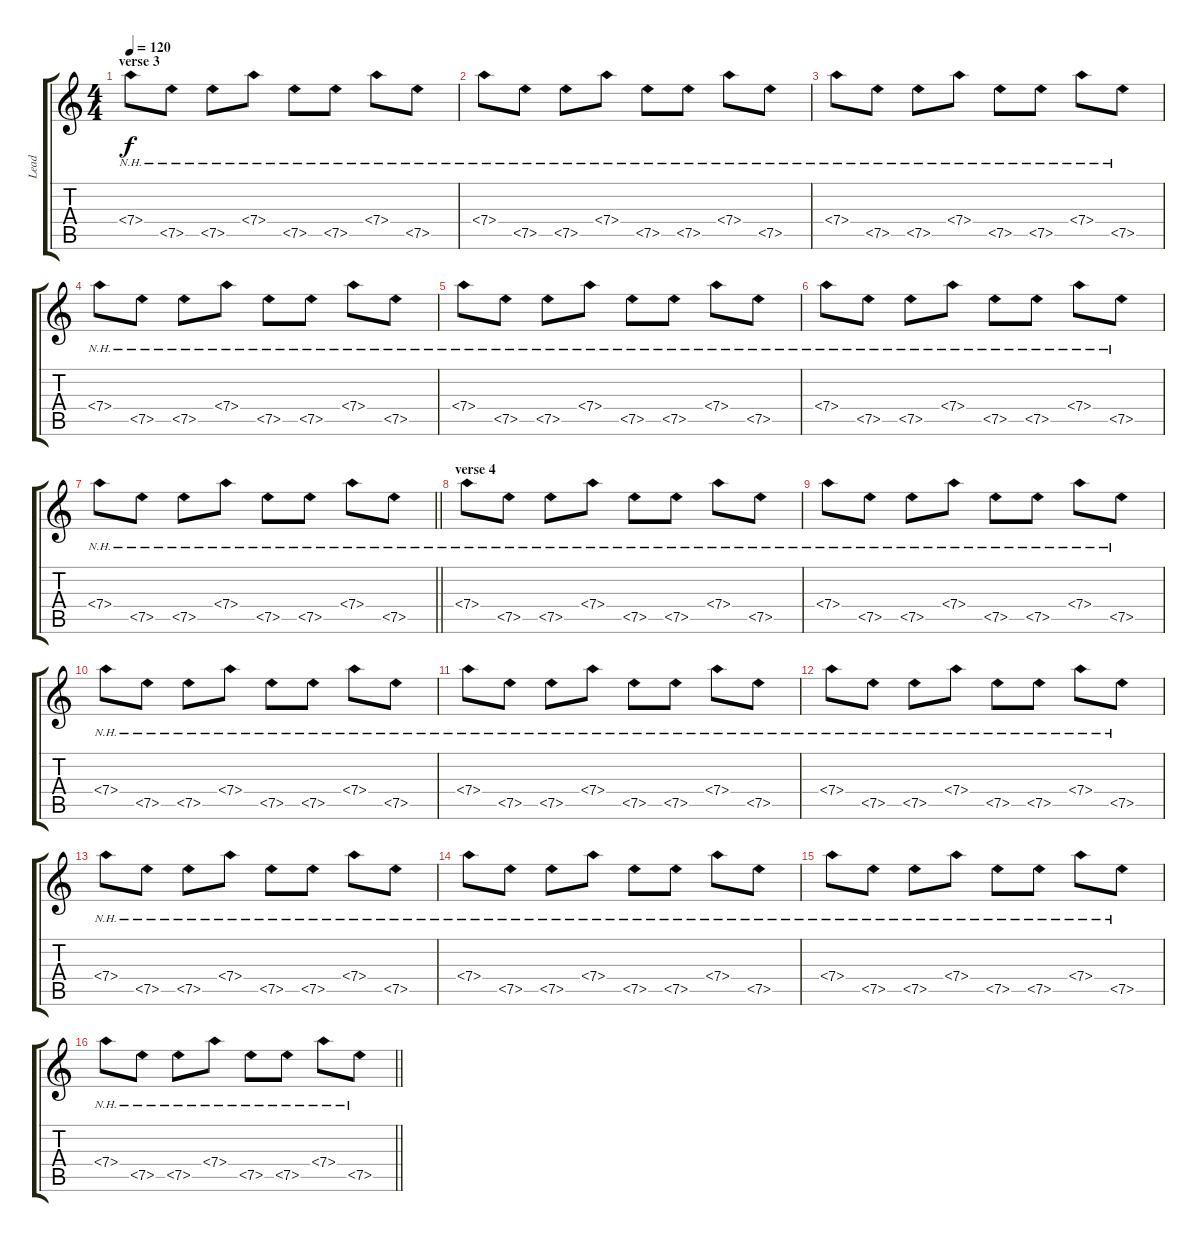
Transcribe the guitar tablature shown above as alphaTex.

\track ("Lead" "Lead") {instrument electricguitarclean}
\staff {score tabs}
\tuning (E4 B3 G3 D3 A2 E2) {hide}
\ts (4 4)
\section ("" "verse 3")
\tempo 120
\clef g2
\ks c
7.4{nh}.8{dy f} 7.5{nh}.8 7.5{nh}.8 7.4{nh}.8 7.5{nh}.8 7.5{nh}.8 7.4{nh}.8 7.5{nh}.8 |
7.4{nh}.8 7.5{nh}.8 7.5{nh}.8 7.4{nh}.8 7.5{nh}.8 7.5{nh}.8 7.4{nh}.8 7.5{nh}.8 |
7.4{nh}.8 7.5{nh}.8 7.5{nh}.8 7.4{nh}.8 7.5{nh}.8 7.5{nh}.8 7.4{nh}.8 7.5{nh}.8 |
7.4{nh}.8 7.5{nh}.8 7.5{nh}.8 7.4{nh}.8 7.5{nh}.8 7.5{nh}.8 7.4{nh}.8 7.5{nh}.8 |
7.4{nh}.8 7.5{nh}.8 7.5{nh}.8 7.4{nh}.8 7.5{nh}.8 7.5{nh}.8 7.4{nh}.8 7.5{nh}.8 |
7.4{nh}.8 7.5{nh}.8 7.5{nh}.8 7.4{nh}.8 7.5{nh}.8 7.5{nh}.8 7.4{nh}.8 7.5{nh}.8 |
\barLineRight lightlight
7.4{nh}.8 7.5{nh}.8 7.5{nh}.8 7.4{nh}.8 7.5{nh}.8 7.5{nh}.8 7.4{nh}.8 7.5{nh}.8 |
\section ("" "verse 4")
7.4{nh}.8 7.5{nh}.8 7.5{nh}.8 7.4{nh}.8 7.5{nh}.8 7.5{nh}.8 7.4{nh}.8 7.5{nh}.8 |
7.4{nh}.8 7.5{nh}.8 7.5{nh}.8 7.4{nh}.8 7.5{nh}.8 7.5{nh}.8 7.4{nh}.8 7.5{nh}.8 |
7.4{nh}.8 7.5{nh}.8 7.5{nh}.8 7.4{nh}.8 7.5{nh}.8 7.5{nh}.8 7.4{nh}.8 7.5{nh}.8 |
7.4{nh}.8 7.5{nh}.8 7.5{nh}.8 7.4{nh}.8 7.5{nh}.8 7.5{nh}.8 7.4{nh}.8 7.5{nh}.8 |
7.4{nh}.8 7.5{nh}.8 7.5{nh}.8 7.4{nh}.8 7.5{nh}.8 7.5{nh}.8 7.4{nh}.8 7.5{nh}.8 |
7.4{nh}.8 7.5{nh}.8 7.5{nh}.8 7.4{nh}.8 7.5{nh}.8 7.5{nh}.8 7.4{nh}.8 7.5{nh}.8 |
7.4{nh}.8 7.5{nh}.8 7.5{nh}.8 7.4{nh}.8 7.5{nh}.8 7.5{nh}.8 7.4{nh}.8 7.5{nh}.8 |
7.4{nh}.8 7.5{nh}.8 7.5{nh}.8 7.4{nh}.8 7.5{nh}.8 7.5{nh}.8 7.4{nh}.8 7.5{nh}.8 |
\barLineRight lightlight
7.4{nh}.8 7.5{nh}.8 7.5{nh}.8 7.4{nh}.8 7.5{nh}.8 7.5{nh}.8 7.4{nh}.8 7.5{nh}.8
